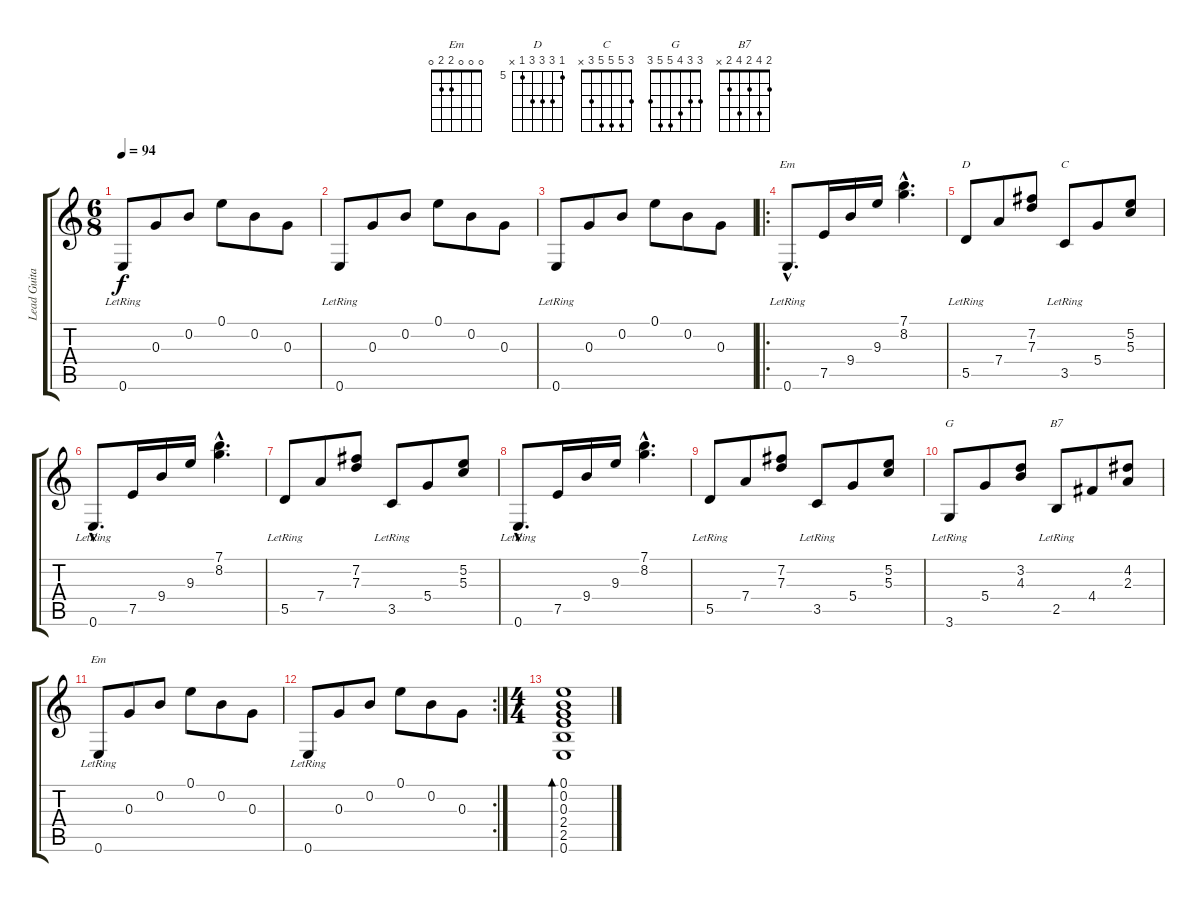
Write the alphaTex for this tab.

\track ("Lead Guitar" "Lead Guita") {instrument electricguitarclean}
\staff {score tabs}
\tuning (E4 B3 G3 D3 A2 E2) {hide}
\chord ("Em" 7 8 9 9 7 0) {firstfret 7}
\chord ("D" 5 7 7 7 5 x) {firstfret 5}
\chord ("C" 3 5 5 5 3 x)
\chord ("G" 3 3 4 5 5 3)
\chord ("B7" 2 4 2 4 2 x)
\chord ("Em" 0 0 0 2 2 0)
\ts (6 8)
\tempo 94
\clef g2
\ks c
0.6{lr}.8{dy f} 0.3.8 0.2.8 0.1.8 0.2.8 0.3.8 |
0.6{lr}.8 0.3.8 0.2.8 0.1.8 0.2.8 0.3.8 |
0.6{lr}.8 0.3.8 0.2.8 0.1.8 0.2.8 0.3.8 |
\ro
0.6{hac lr}.8{d ch "Em"} 7.5.16 9.4.16 9.3.16 (7.1{hac} 8.2{hac}).4{d} |
5.5{lr}.8{ch "D"} 7.4.8 (7.2 7.3).8 3.5{lr}.8{ch "C"} 5.4.8 (5.2 5.3).8 |
0.6{hac lr}.8{d} 7.5.16 9.4.16 9.3.16 (7.1{hac} 8.2{hac}).4{d} |
5.5{lr}.8 7.4.8 (7.2 7.3).8 3.5{lr}.8 5.4.8 (5.2 5.3).8 |
0.6{hac lr}.8{d} 7.5.16 9.4.16 9.3.16 (7.1{hac} 8.2{hac}).4{d} |
5.5{lr}.8 7.4.8 (7.2 7.3).8 3.5{lr}.8 5.4.8 (5.2 5.3).8 |
3.6{lr}.8{ch "G"} 5.4.8 (3.2 4.3).8 2.5{lr}.8{ch "B7"} 4.4.8 (4.2 2.3).8 |
0.6{lr}.8{ch "Em"} 0.3.8 0.2.8 0.1.8 0.2.8 0.3.8 |
\rc 2
0.6{lr}.8 0.3.8 0.2.8 0.1.8 0.2.8 0.3.8 |
\ts (4 4)
(0.1 0.2 0.3 2.4 2.5 0.6).1{bd 480}
